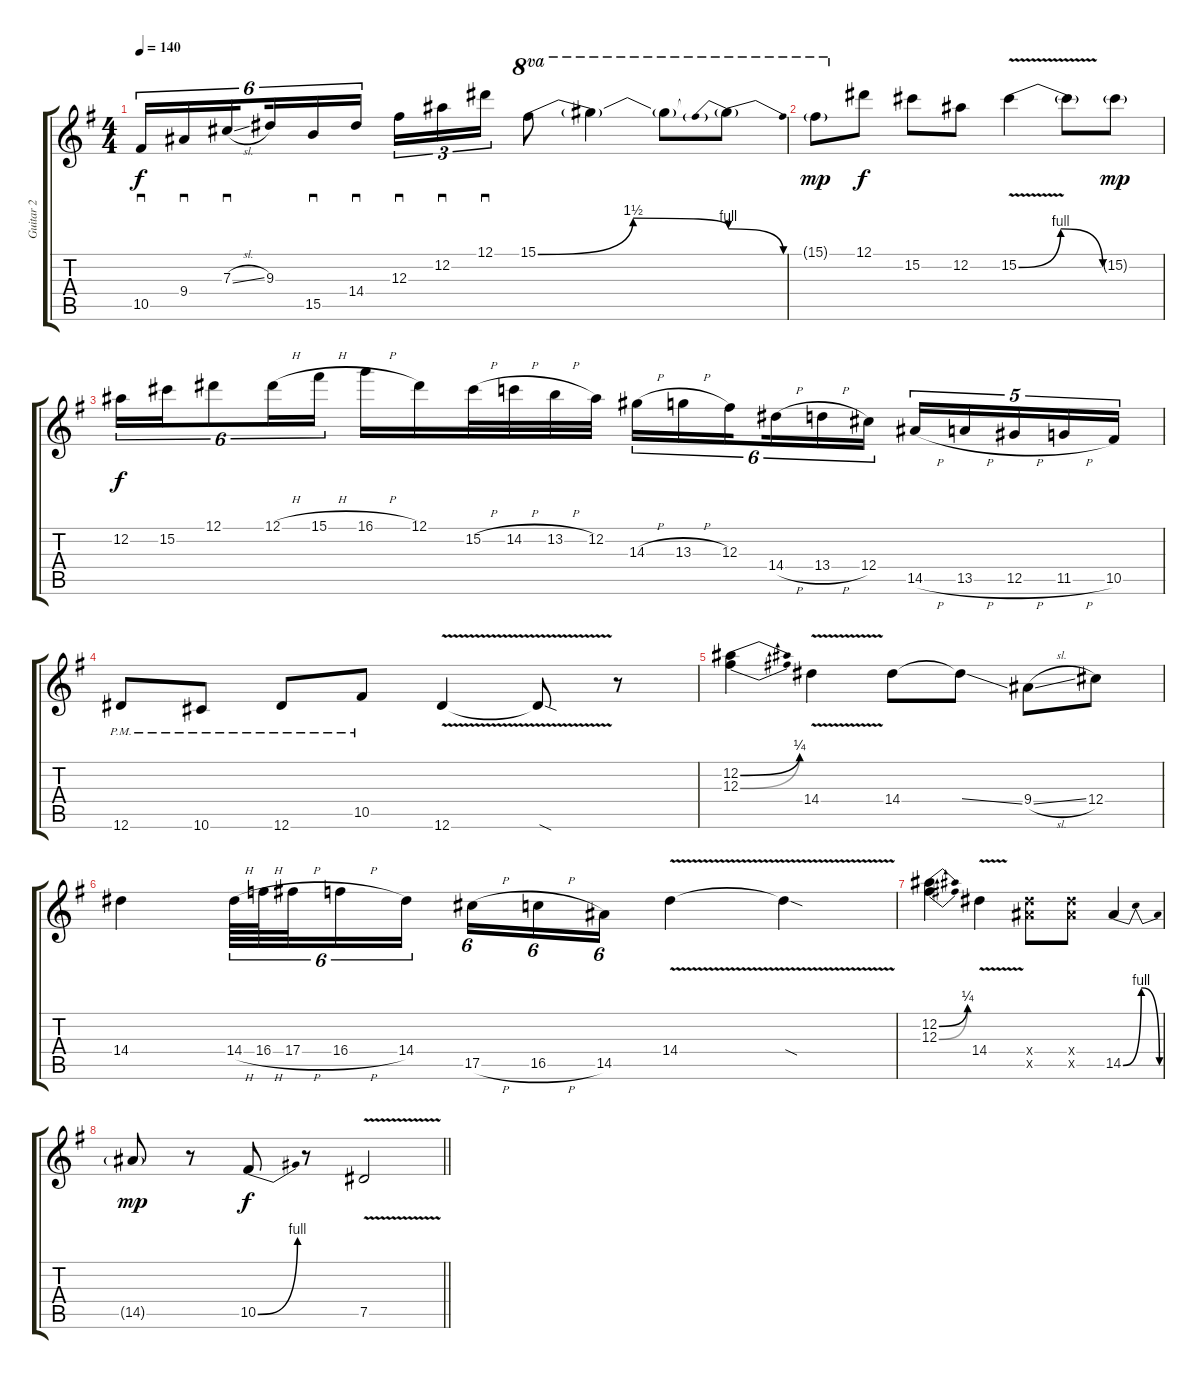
\track ("Guitar 2" "Guitar 2") {instrument overdrivenguitar}
\staff {score tabs}
\tuning (Eb4 Bb3 Gb3 Db3 Ab2 Eb2) {hide}
\ts (4 4)
\tempo 140
\clef g2
\ks g
10.5.16{sd tu (6 4) dy f} 9.4.16{sd tu (6 4)} 7.3{sl}.16{sd tu (6 4) beam splitsecondary} 9.3.16{tu (6 4)} 15.5.16{sd tu (6 4)} 14.4.16{sd tu (6 4)} 12.3.16{sd tu (3 2)} 12.2.16{sd tu (3 2)} 12.1.16{sd tu (3 2)} 15.1{be (bendrelease 0 0 15 6 45 6 60 4)}.8{ot 8va} 15.1{t}.4{ot 8va} 15.1{t}.8{ot 8va} 15.1{be (prebendrelease 0 4 60 0) t}.8{ot 8va} |
15.1{g}.8{ot 8va dy mp} 12.1.8{dy f} 15.2.8 12.2.8 15.2{be (bendrelease 0 0 5 4 40 4 60 0) v}.4 15.2{t}.8 15.2{g}.8{dy mp} |
12.2.16{tu (6 4) dy f} 15.2.16{tu (6 4)} 12.1.8{tu (6 4)} 12.1{h}.16{tu (6 4)} 15.1{h}.16{tu (6 4)} 16.1{h}.16 12.1.16 15.2{h}.32 14.2{h}.32 13.2{h}.32 12.2.32 14.3{h}.16{tu (6 4)} 13.3{h}.16{tu (6 4)} 12.3.16{tu (6 4) beam splitsecondary} 14.4{h}.16{tu (6 4)} 13.4{h}.16{tu (6 4)} 12.4.16{tu (6 4)} 14.5{h}.16{tu (5 4)} 13.5{h}.16{tu (5 4)} 12.5{h}.16{tu (5 4)} 11.5{h}.16{tu (5 4)} 10.5.16{tu (5 4)} |
12.6{pm}.8 10.6{pm}.8 12.6{pm}.8 10.5{pm}.8 12.6{v}.4 12.6{sod t}.8 r.8 |
(12.2{be (bend 0 0 60 1)} 12.3{be (bend 0 0 60 1)}).4{instrument overdrivenguitar} 14.4{v}.4 14.4.8 14.4{ss t}.8 9.4{sl}.8 12.4.8 |
14.4.4 14.4{h}.64{tu (6 4)} 16.4{h}.64{tu (6 4)} 17.4{h}.32{tu (6 4)} 16.4{h}.16{tu (6 4)} 14.4.16{tu (6 4) beam splitsecondary} 17.5{h}.16{tu (6 4)} 16.5{h}.16{tu (6 4)} 14.5.16{tu (6 4)} 14.4{v}.4 14.4{sod t}.4 |
(12.2{be (bend 0 0 60 1)} 12.3{be (bend 0 0 60 1)}).4 14.4{v}.4 (14.4{x} 14.5{x}).8 (14.4{x} 14.5{x}).8 14.5{be (bendrelease 0 0 5 4 5 4 60 0)}.4 |
\barLineRight lightlight
14.5{g}.8{dy mp} r.8 10.5{be (bend 0 0 60 4)}.8{dy f} r.8 7.5{v}.2
